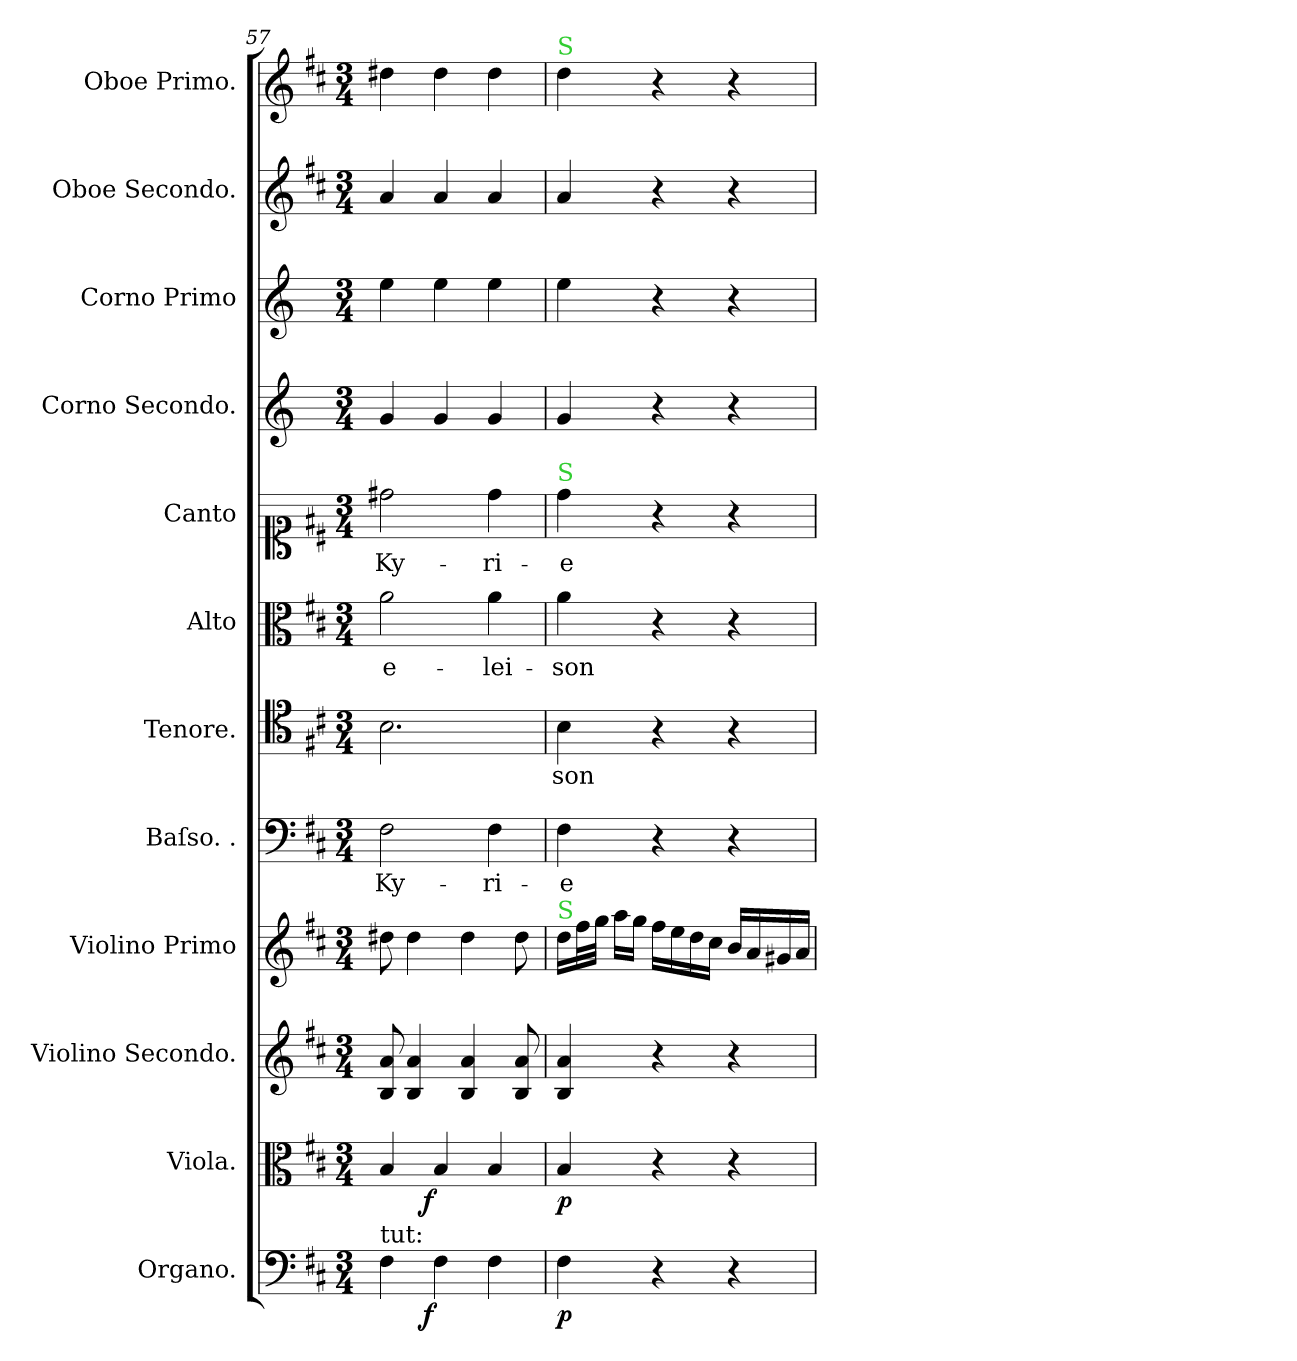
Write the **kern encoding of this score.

**kern	**dynam	**kern	**dynam	**kern	**kern	**kern	**text	**kern	**text	**kern	**text	**kern	**text	**kern	**kern	**kern	**kern
*part12	*part12	*part11	*part11	*part10	*part9	*part8	*part8	*part7	*part7	*part6	*part6	*part5	*part5	*part4	*part3	*part2	*part1
*staff12	*staff12	*staff11	*staff11	*staff10	*staff9	*staff8	*staff8	*staff7	*staff7	*staff6	*staff6	*staff5	*staff5	*staff4	*staff3	*staff2	*staff1
*I"Organo.	*	*I"Viola.	*	*I"Violino Secondo.	*I"Violino Primo	*I"Baſso. .	*	*I"Tenore.	*	*I"Alto	*	*I"Canto	*	*I"Corno Secondo.	*I"Corno Primo	*I"Oboe Secondo.	*I"Oboe Primo.
*I'org	*	*I'vla	*	*I'vl 2	*I'vl 1	*I'B	*	*I'T	*	*I'A	*	*	*	*I'cor 2	*I'cor 1	*I'ob 2	*I'ob 1
*clefF4	*	*clefC3	*	*clefG2	*clefG2	*clefF4	*	*clefC4	*	*clefC3	*	*clefC1	*	*clefG2	*clefG2	*clefG2	*clefG2
*	*	*	*	*	*	*	*	*	*	*	*	*	*	*ITrd6c10	*ITrd6c10	*	*
*k[f#c#]	*	*k[f#c#]	*	*k[f#c#]	*k[f#c#]	*k[f#c#]	*	*k[f#c#]	*	*k[f#c#]	*	*k[f#c#]	*	*k[f#c#]	*k[f#c#]	*k[f#c#]	*k[f#c#]
*M3/4	*	*M3/4	*	*M3/4	*M3/4	*M3/4	*	*M3/4	*	*M3/4	*	*M3/4	*	*M3/4	*M3/4	*M3/4	*M3/4
=57	=57	=57	=57	=57	=57	=57	=57	=57	=57	=57	=57	=57	=57	=57	=57	=57	=57
!LO:TX:a:t=tut&colon;	!	!	!	!	!	!	!	!	!	!	!	!	!	!	!	!	!
!	!	!	!	!	!	!	!	!	!	!	!LO:LY:i	!	!	!	!	!	!
4F#\	.	4B/	.	8B/ 8a/	8dd#X\	2F#\	Ky-	2.B\	.	2a\	e-	2dd#X\	Ky-	4A/	4f#\	4a/	4dd#X\
.	.	.	.	4B/ 4a/	4dd#\	.	.	.	.	.	.	.	.	.	.	.	.
!	!LO:DY:b:rj	!	!LO:DY:b:rj	!	!	!	!	!	!	!	!	!	!	!	!	!	!
4F#\	f	4B/	f	.	.	.	.	.	.	.	.	.	.	4A/	4f#\	4a/	4dd#\
.	.	.	.	4B/ 4a/	4dd#\	.	.	.	.	.	.	.	.	.	.	.	.
!	!	!	!	!	!	!	!	!	!	!	!LO:LY:i	!	!	!	!	!	!
4F#\	.	4B/	.	.	.	4F#\	-ri-	.	.	4a\	-lei-	4dd#\	-ri-	4A/	4f#\	4a/	4dd#\
.	.	.	.	8B/ 8a/	8dd#\	.	.	.	.	.	.	.	.	.	.	.	.
=58	=58	=58	=58	=58	=58	=58	=58	=58	=58	=58	=58	=58	=58	=58	=58	=58	=58
!	!	!	!	!	!	!	!	!	!	!	!	!	!	!	!	!	!LO:TX:a:color=limegreen:t=S
!	!	!	!	!	!	!	!	!	!	!	!	!LO:TX:a:color=limegreen:t=S	!	!	!	!	!
!	!	!	!	!	!LO:TX:a:color=limegreen:t=S	!	!	!	!	!	!	!	!	!	!	!	!
!	!LO:DY:b	!	!LO:DY:b	!	!	!	!	!	!	!	!LO:LY:i	!	!	!	!	!	!
4F#\	p	4B/	p	4B/ 4a/	16dd\LL	4F#\	-e	4B\	-son	4a\	-son	4dd\	-e	4A/	4f#\	4a/	4dd\
.	.	.	.	.	32ff#\L	.	.	.	.	.	.	.	.	.	.	.	.
.	.	.	.	.	32gg\JJJ	.	.	.	.	.	.	.	.	.	.	.	.
.	.	.	.	.	16aa\LL	.	.	.	.	.	.	.	.	.	.	.	.
.	.	.	.	.	16gg\JJ	.	.	.	.	.	.	.	.	.	.	.	.
4r	.	4r	.	4r	16ff#\LL	4r	.	4r	.	4r	.	4r	.	4r	4r	4r	4r
.	.	.	.	.	16ee\	.	.	.	.	.	.	.	.	.	.	.	.
.	.	.	.	.	16dd\	.	.	.	.	.	.	.	.	.	.	.	.
.	.	.	.	.	16cc#\JJ	.	.	.	.	.	.	.	.	.	.	.	.
4r	.	4r	.	4r	16b/LL	4r	.	4r	.	4r	.	4r	.	4r	4r	4r	4r
.	.	.	.	.	16a/	.	.	.	.	.	.	.	.	.	.	.	.
.	.	.	.	.	16g#X/	.	.	.	.	.	.	.	.	.	.	.	.
.	.	.	.	.	16a/JJ	.	.	.	.	.	.	.	.	.	.	.	.
=	=	=	=	=	=	=	=	=	=	=	=	=	=	=	=	=	=
*-	*-	*-	*-	*-	*-	*-	*-	*-	*-	*-	*-	*-	*-	*-	*-	*-	*-
